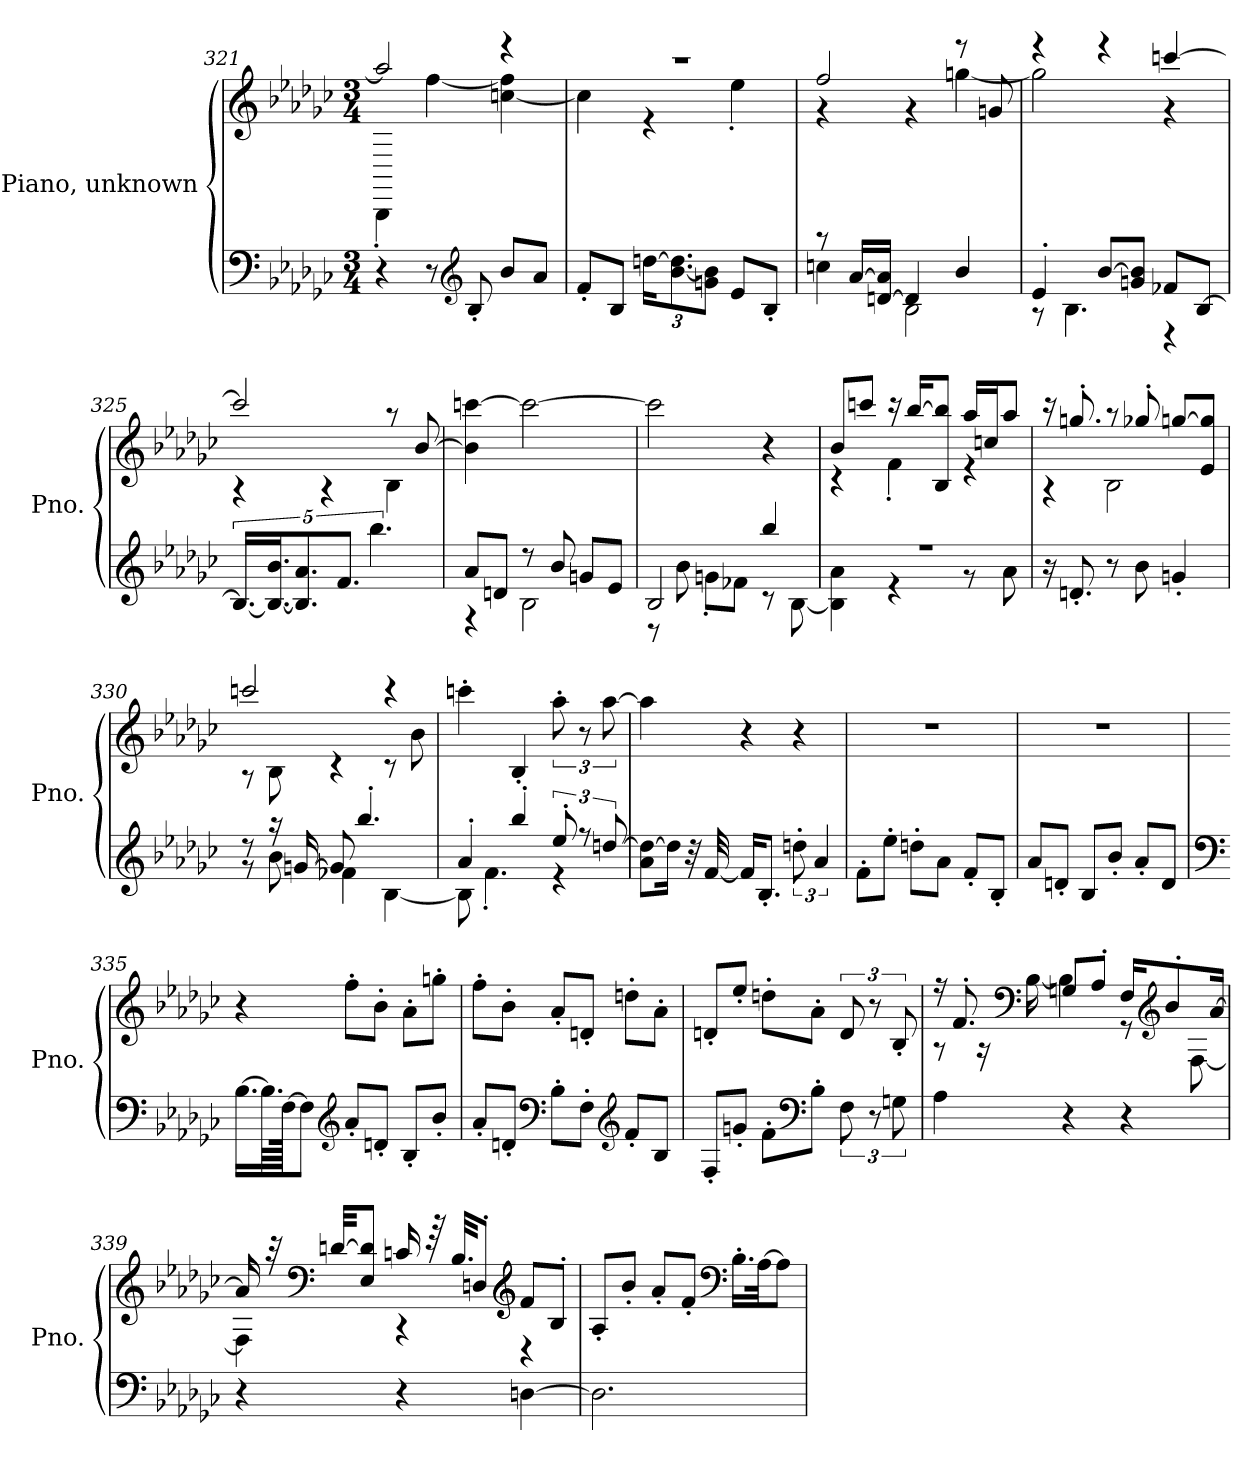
**kern	**kern
*part1	*part1
*staff2	*staff1
*I"Piano, unknown	*
*I'Pno.	*
*clefF4	*clefG2
*k[b-e-a-d-g-c-]	*k[b-e-a-d-g-c-]
*M3/4	*M3/4
=321	=321
*	*^
4r	2aa-/]	4BBB-'\
8r	.	[4ff\
*clefG2	*	*
8B-'/	.	.
8b-/L	4r	[4ccn\ 4ff\]
8a-/J	.	.
!!LO:LB:g=z	!!
=322	=322	=322
8f'/L	2.r	4cc\]
8B-/J	.	.
*Xbrackettup	*	*
[24ddn\KL	.	4r
[12.b-\ 12.dd\]	.	.
12gn\ 12b-\]J	.	.
8e-/L	.	4ee-'\
8B-'/J	.	.
=323	=323	=323
*^	*	*
8r	4ccn\	2ff/	4r
[16a-/LL	.	.	.
[16dn/ 16a-/]JJ	.	.	.
4d/]	2B-\	.	4r
4b-/	.	8r	[4ggn\
.	.	8gn/	.
=324	=324	=324	=324
4e-'/	8r	4r	2gg\]
.	4.B-\	.	.
[8b-/L	.	4r	.
8gn/ 8b-/]J	.	.	.
8f-X/L	4r	[4cccn/	4r
[8B-/J	.	.	.
*v	*v	*	*
=325	=325	=325
*brackettup	*	*
20.B-/LL_	2ccc/]	4r
20.B-/_ 20.b-/J	.	.
10.B-/] 10.a-/	.	.
.	.	4r
10.f/J	.	.
5.bb-\	.	.
.	8r	4B-\
.	[8b-/	.
*	*v	*v
!!LO:LB:g=z
=326	=326
*^	*
8a-/L	4r	4b-\] [4cccn\
8dn/J	.	.
8r	2B-\	2ccc\_
8b-/	.	.
8gn/L	.	.
8e-/J	.	.
=327	=327	=327
2B-/	8r	2ccc\]
.	8b-\	.
.	8gn'\L	.
.	8f-X\J	.
4bb-/	8r	4r
.	[8B-\	.
=328	=328	=328
*	*	*^
2.r	4B-\] 4a-\	8b-/L	4r
.	.	8cccn/J	.
.	4r	16r	4f'\
.	.	[16bb-/KL	.
.	.	8B-/ 8bb-/]J	.
.	8r	16aa-/LL	4r
.	.	16ccn/J	.
.	8a-\	8aa-/J	.
*v	*v	*	*
=329	=329	=329
16r	16r	4r
8.dn'/	8.ggn'/	.
8r	8r	2B-\
8b-\	8gg-X'/	.
4gn'/	[8ggn/L	.
.	8e-/ 8gg/]J	.
!!LO:LB:g=z	!!
=330	=330	=330
*^	*	*
8r	8r	2cccn/	8r
16r	8b-\	.	8B-\
[16gn/	.	.	.
8g/]	4f-X\	.	4r
4.bb-'/	.	.	.
.	[4B-\	4r	8r
.	.	.	8b-\
*	*	*v	*v
=331	=331	=331
4a-'/	8B-\]	4cccn'\
.	4.f'\	.
4bb-'/	.	4B-'/
12ee-'/	4r	12aa-'\
12r	.	12r
[12ddn/	.	[12aa-\
*v	*v	*
=332	=332
8a-\ 8dd\_L	4aa-\]
16dd\Jk]	.
32r	.
[32f/	.
16f/KL]	4r
8.B-'/J	.
12ddn'\	4r
6a-/	.
=333	=333
8f'\L	2.r
8ee-'\J	.
8ddn'\L	.
8a-\J	.
8f'/L	.
8B-'/J	.
!!LO:LB:g=z
=334	=334
8a-/L	2.r
8dn'/J	.
8B-/L	.
8b-'/J	.
8a-'/L	.
8d/J	.
=335	=335
*clefF4	*
[16.B-\LL	4r
64.B-\LL]	.
[128F\JJJK	.
8F\J]	.
*clefG2	*
8a-'/L	8ff'\L
8dn'/J	8b-'\J
8B-'/L	8a-'\L
8b-'/J	8ggn'\J
=336	=336
8a-'/L	8ff'\L
8dn'/J	8b-'\J
*clefF4	*
8B-'\L	8a-'/L
8F'\J	8dn'/J
*clefG2	*
8f'/L	8ddn'\L
8B-/J	8a-'\J
!!LO:LB:g=z
=337	=337
8F'/L	8dn'/L
8gn'/J	8ee-'/J
8f'\L	8ddn'\L
*clefF4	*
8B-'\J	8a-'\J
12F\	12d/
12r	12r
12Gn\	12B-'/
=338	=338
*	*^
4A-\	16r	8r
.	8.f'/	.
.	.	16r
*	*clefF4	*
.	.	[16B-\
4r	8Gn/L	4B-\]
.	8A-'/J	.
4r	16F/KL	8r
*	*clefG2	*
.	8b-'/	.
.	.	[8F\
.	[16a-/Jk	.
!!LO:PB:g=z	!!
=339	=339	=339
4r	16a-/]	4F\]
.	32r	.
*	*clefF4	*
.	[32dn/KKL	.
.	8E-/ 8d/]J	.
4r	16cn/	4r
.	64r	.
.	32.B-/KKL	.
.	8Dn'/J	.
*	*clefG2	*
[4Dn\	8f/L	4r
.	8B-'/J	.
*	*v	*v
=340	=340
2.D\]	8A-'/L
.	8b-'/J
.	8a-'/L
.	8f'/J
*	*clefF4
.	16.B-'\LL
.	[32A-\JK
.	8A-\J]
=	=
*-	*-
